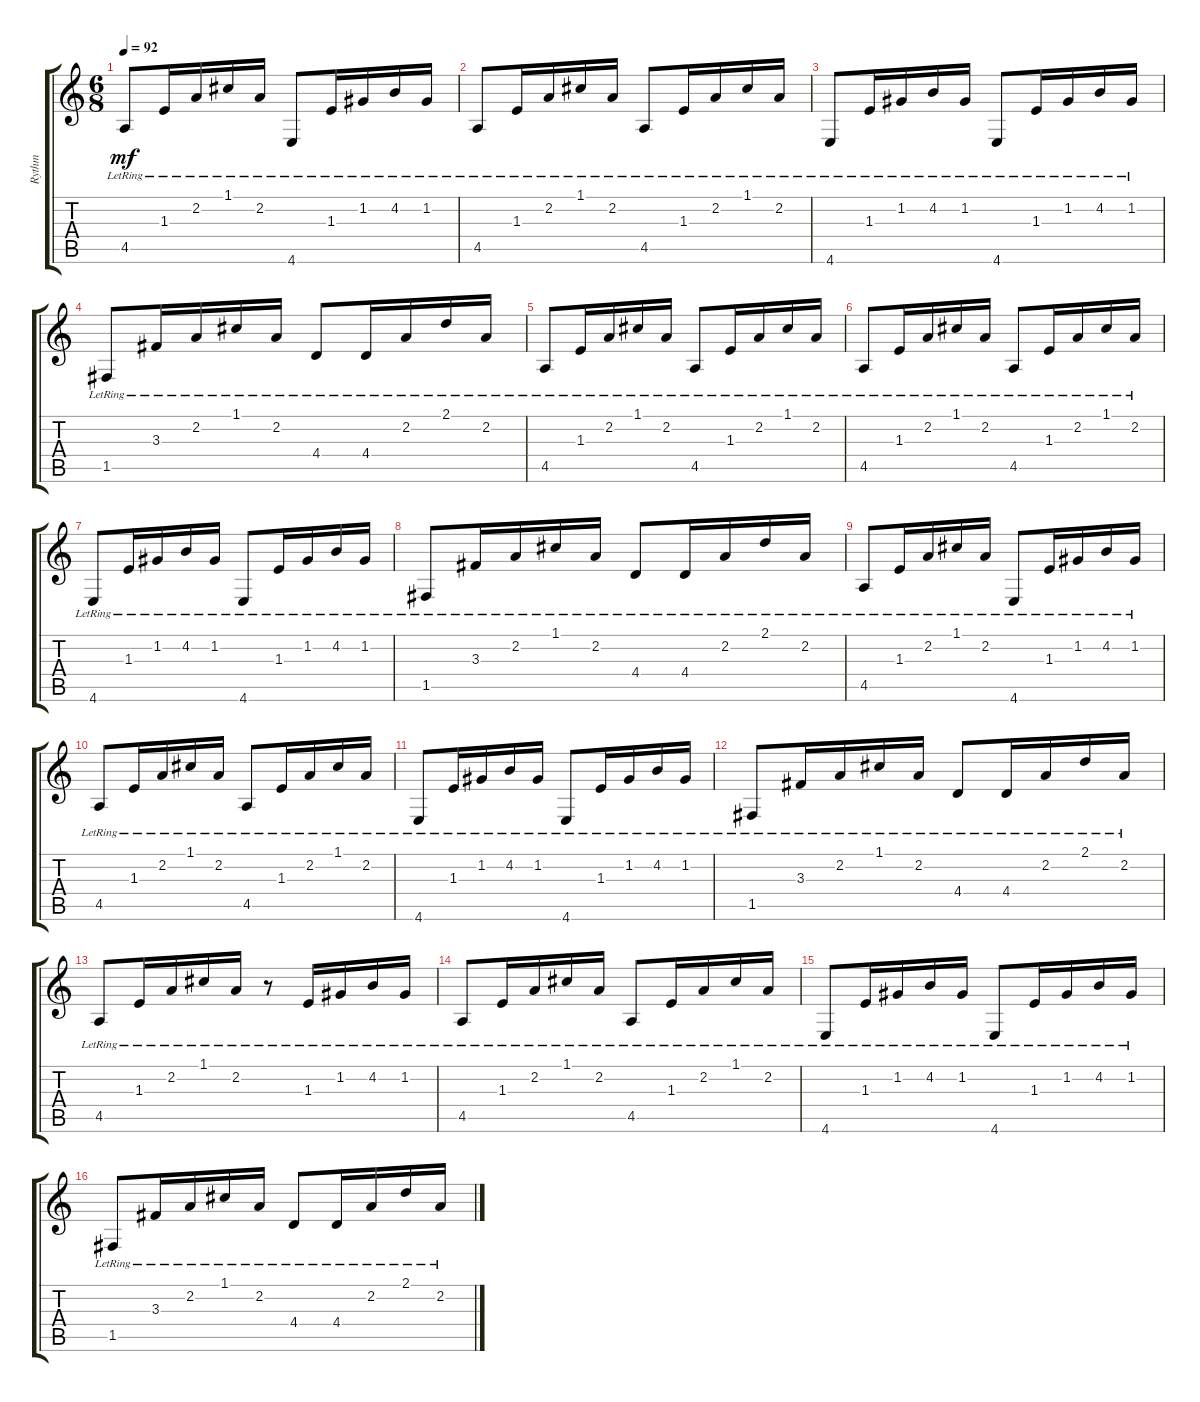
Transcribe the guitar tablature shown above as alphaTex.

\track ("Rythm" "Rythm") {instrument acousticguitarnylon}
\staff {score tabs}
\tuning (C4 G3 Eb3 Bb2 F2 C2) {hide}
\ts (6 8)
\tempo 92
\clef g2
\ks c
4.5{lr}.8{dy mf} 1.3{lr}.16 2.2{lr}.16 1.1{lr}.16 2.2{lr}.16 4.6{lr}.8 1.3{lr}.16 1.2{lr}.16 4.2{lr}.16 1.2{lr}.16 |
4.5{lr}.8 1.3{lr}.16 2.2{lr}.16 1.1{lr}.16 2.2{lr}.16 4.5{lr}.8 1.3{lr}.16 2.2{lr}.16 1.1{lr}.16 2.2{lr}.16 |
4.6{lr}.8 1.3{lr}.16 1.2{lr}.16 4.2{lr}.16 1.2{lr}.16 4.6{lr}.8 1.3{lr}.16 1.2{lr}.16 4.2{lr}.16 1.2{lr}.16 |
1.5{lr}.8 3.3{lr}.16 2.2{lr}.16 1.1{lr}.16 2.2{lr}.16 4.4{lr}.8 4.4{lr}.16 2.2{lr}.16 2.1{lr}.16 2.2{lr}.16 |
4.5{lr}.8 1.3{lr}.16 2.2{lr}.16 1.1{lr}.16 2.2{lr}.16 4.5{lr}.8 1.3{lr}.16 2.2{lr}.16 1.1{lr}.16 2.2{lr}.16 |
4.5{lr}.8 1.3{lr}.16 2.2{lr}.16 1.1{lr}.16 2.2{lr}.16 4.5{lr}.8 1.3{lr}.16 2.2{lr}.16 1.1{lr}.16 2.2{lr}.16 |
4.6{lr}.8 1.3{lr}.16 1.2{lr}.16 4.2{lr}.16 1.2{lr}.16 4.6{lr}.8 1.3{lr}.16 1.2{lr}.16 4.2{lr}.16 1.2{lr}.16 |
1.5{lr}.8 3.3{lr}.16 2.2{lr}.16 1.1{lr}.16 2.2{lr}.16 4.4{lr}.8 4.4{lr}.16 2.2{lr}.16 2.1{lr}.16 2.2{lr}.16 |
4.5{lr}.8 1.3{lr}.16 2.2{lr}.16 1.1{lr}.16 2.2{lr}.16 4.6{lr}.8 1.3{lr}.16 1.2{lr}.16 4.2{lr}.16 1.2{lr}.16 |
4.5{lr}.8 1.3{lr}.16 2.2{lr}.16 1.1{lr}.16 2.2{lr}.16 4.5{lr}.8 1.3{lr}.16 2.2{lr}.16 1.1{lr}.16 2.2{lr}.16 |
4.6{lr}.8 1.3{lr}.16 1.2{lr}.16 4.2{lr}.16 1.2{lr}.16 4.6{lr}.8 1.3{lr}.16 1.2{lr}.16 4.2{lr}.16 1.2{lr}.16 |
1.5{lr}.8 3.3{lr}.16 2.2{lr}.16 1.1{lr}.16 2.2{lr}.16 4.4{lr}.8 4.4{lr}.16 2.2{lr}.16 2.1{lr}.16 2.2{lr}.16 |
4.5{lr}.8 1.3{lr}.16 2.2{lr}.16 1.1{lr}.16 2.2{lr}.16 r.8 1.3{lr}.16 1.2{lr}.16 4.2{lr}.16 1.2{lr}.16 |
4.5{lr}.8 1.3{lr}.16 2.2{lr}.16 1.1{lr}.16 2.2{lr}.16 4.5{lr}.8 1.3{lr}.16 2.2{lr}.16 1.1{lr}.16 2.2{lr}.16 |
4.6{lr}.8 1.3{lr}.16 1.2{lr}.16 4.2{lr}.16 1.2{lr}.16 4.6{lr}.8 1.3{lr}.16 1.2{lr}.16 4.2{lr}.16 1.2{lr}.16 |
1.5{lr}.8 3.3{lr}.16 2.2{lr}.16 1.1{lr}.16 2.2{lr}.16 4.4{lr}.8 4.4{lr}.16 2.2{lr}.16 2.1{lr}.16 2.2{lr}.16
